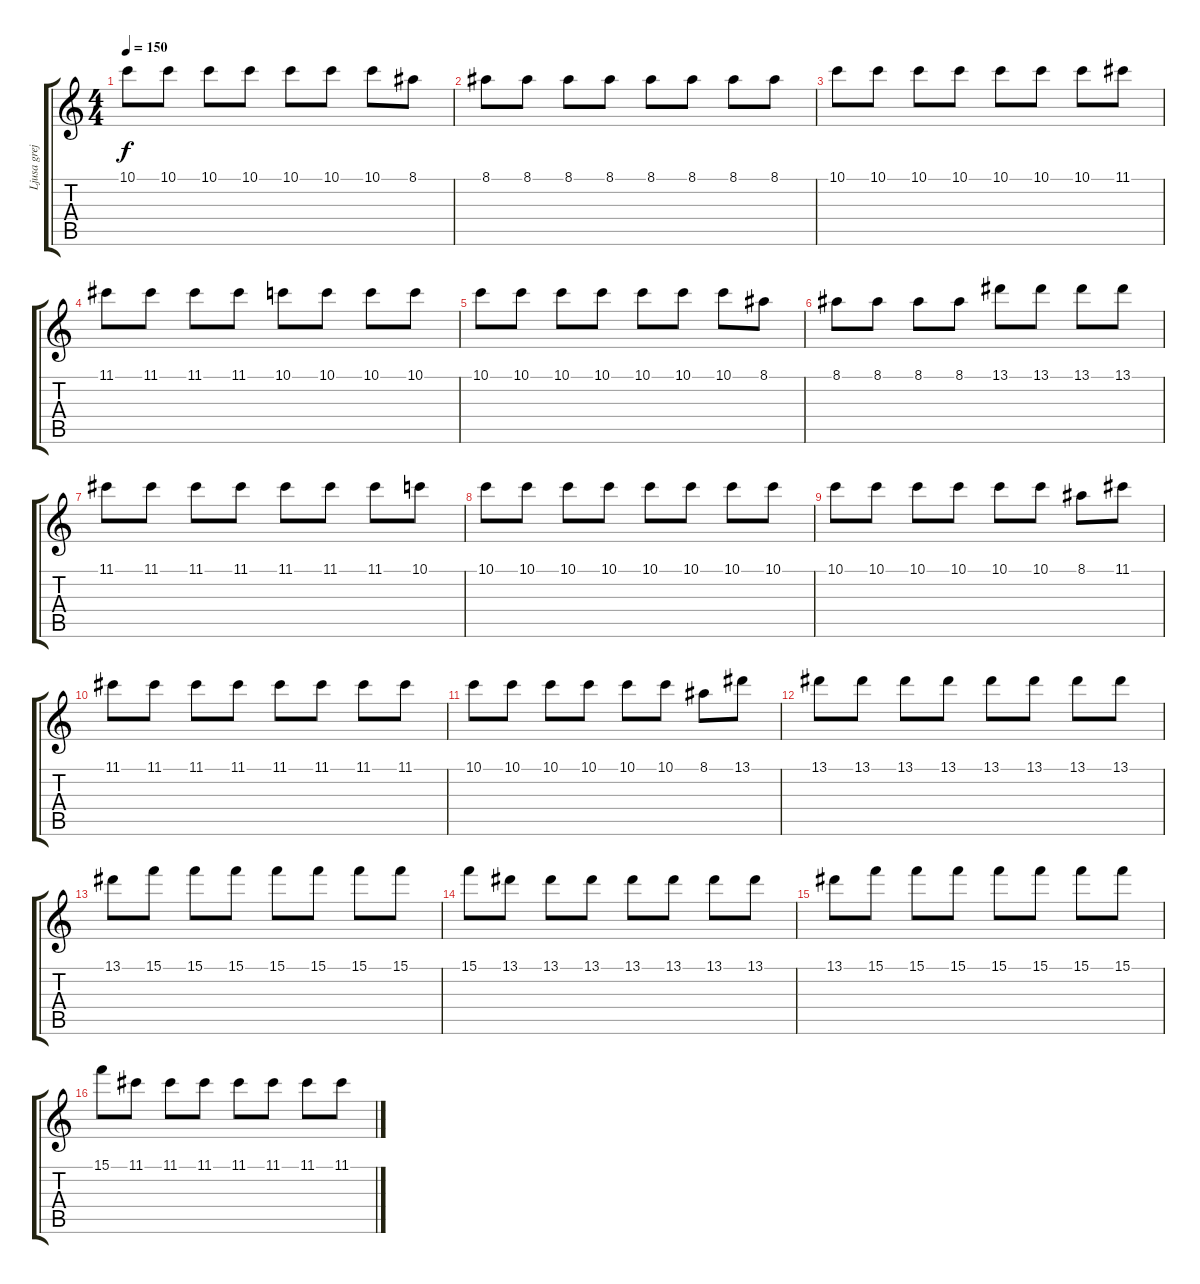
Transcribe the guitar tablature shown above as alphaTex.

\track ("Ljusa grejjor" "Ljusa grej") {instrument distortionguitar}
\staff {score tabs}
\tuning (D4 A3 F3 C3 G2 C2) {hide}
\ts (4 4)
\tempo 150
\clef g2
\ks c
10.1.8{dy f} 10.1.8 10.1.8 10.1.8 10.1.8 10.1.8 10.1.8 8.1.8 |
8.1.8 8.1.8 8.1.8 8.1.8 8.1.8 8.1.8 8.1.8 8.1.8 |
10.1.8 10.1.8 10.1.8 10.1.8 10.1.8 10.1.8 10.1.8 11.1.8 |
11.1.8 11.1.8 11.1.8 11.1.8 10.1.8 10.1.8 10.1.8 10.1.8 |
10.1.8 10.1.8 10.1.8 10.1.8 10.1.8 10.1.8 10.1.8 8.1.8 |
8.1.8 8.1.8 8.1.8 8.1.8 13.1.8 13.1.8 13.1.8 13.1.8 |
11.1.8 11.1.8 11.1.8 11.1.8 11.1.8 11.1.8 11.1.8 10.1.8 |
10.1.8 10.1.8 10.1.8 10.1.8 10.1.8 10.1.8 10.1.8 10.1.8 |
10.1.8 10.1.8 10.1.8 10.1.8 10.1.8 10.1.8 8.1.8 11.1.8 |
11.1.8 11.1.8 11.1.8 11.1.8 11.1.8 11.1.8 11.1.8 11.1.8 |
10.1.8 10.1.8 10.1.8 10.1.8 10.1.8 10.1.8 8.1.8 13.1.8 |
13.1.8 13.1.8 13.1.8 13.1.8 13.1.8 13.1.8 13.1.8 13.1.8 |
13.1.8 15.1.8 15.1.8 15.1.8 15.1.8 15.1.8 15.1.8 15.1.8 |
15.1.8 13.1.8 13.1.8 13.1.8 13.1.8 13.1.8 13.1.8 13.1.8 |
13.1.8 15.1.8 15.1.8 15.1.8 15.1.8 15.1.8 15.1.8 15.1.8 |
15.1.8 11.1.8 11.1.8 11.1.8 11.1.8 11.1.8 11.1.8 11.1.8
